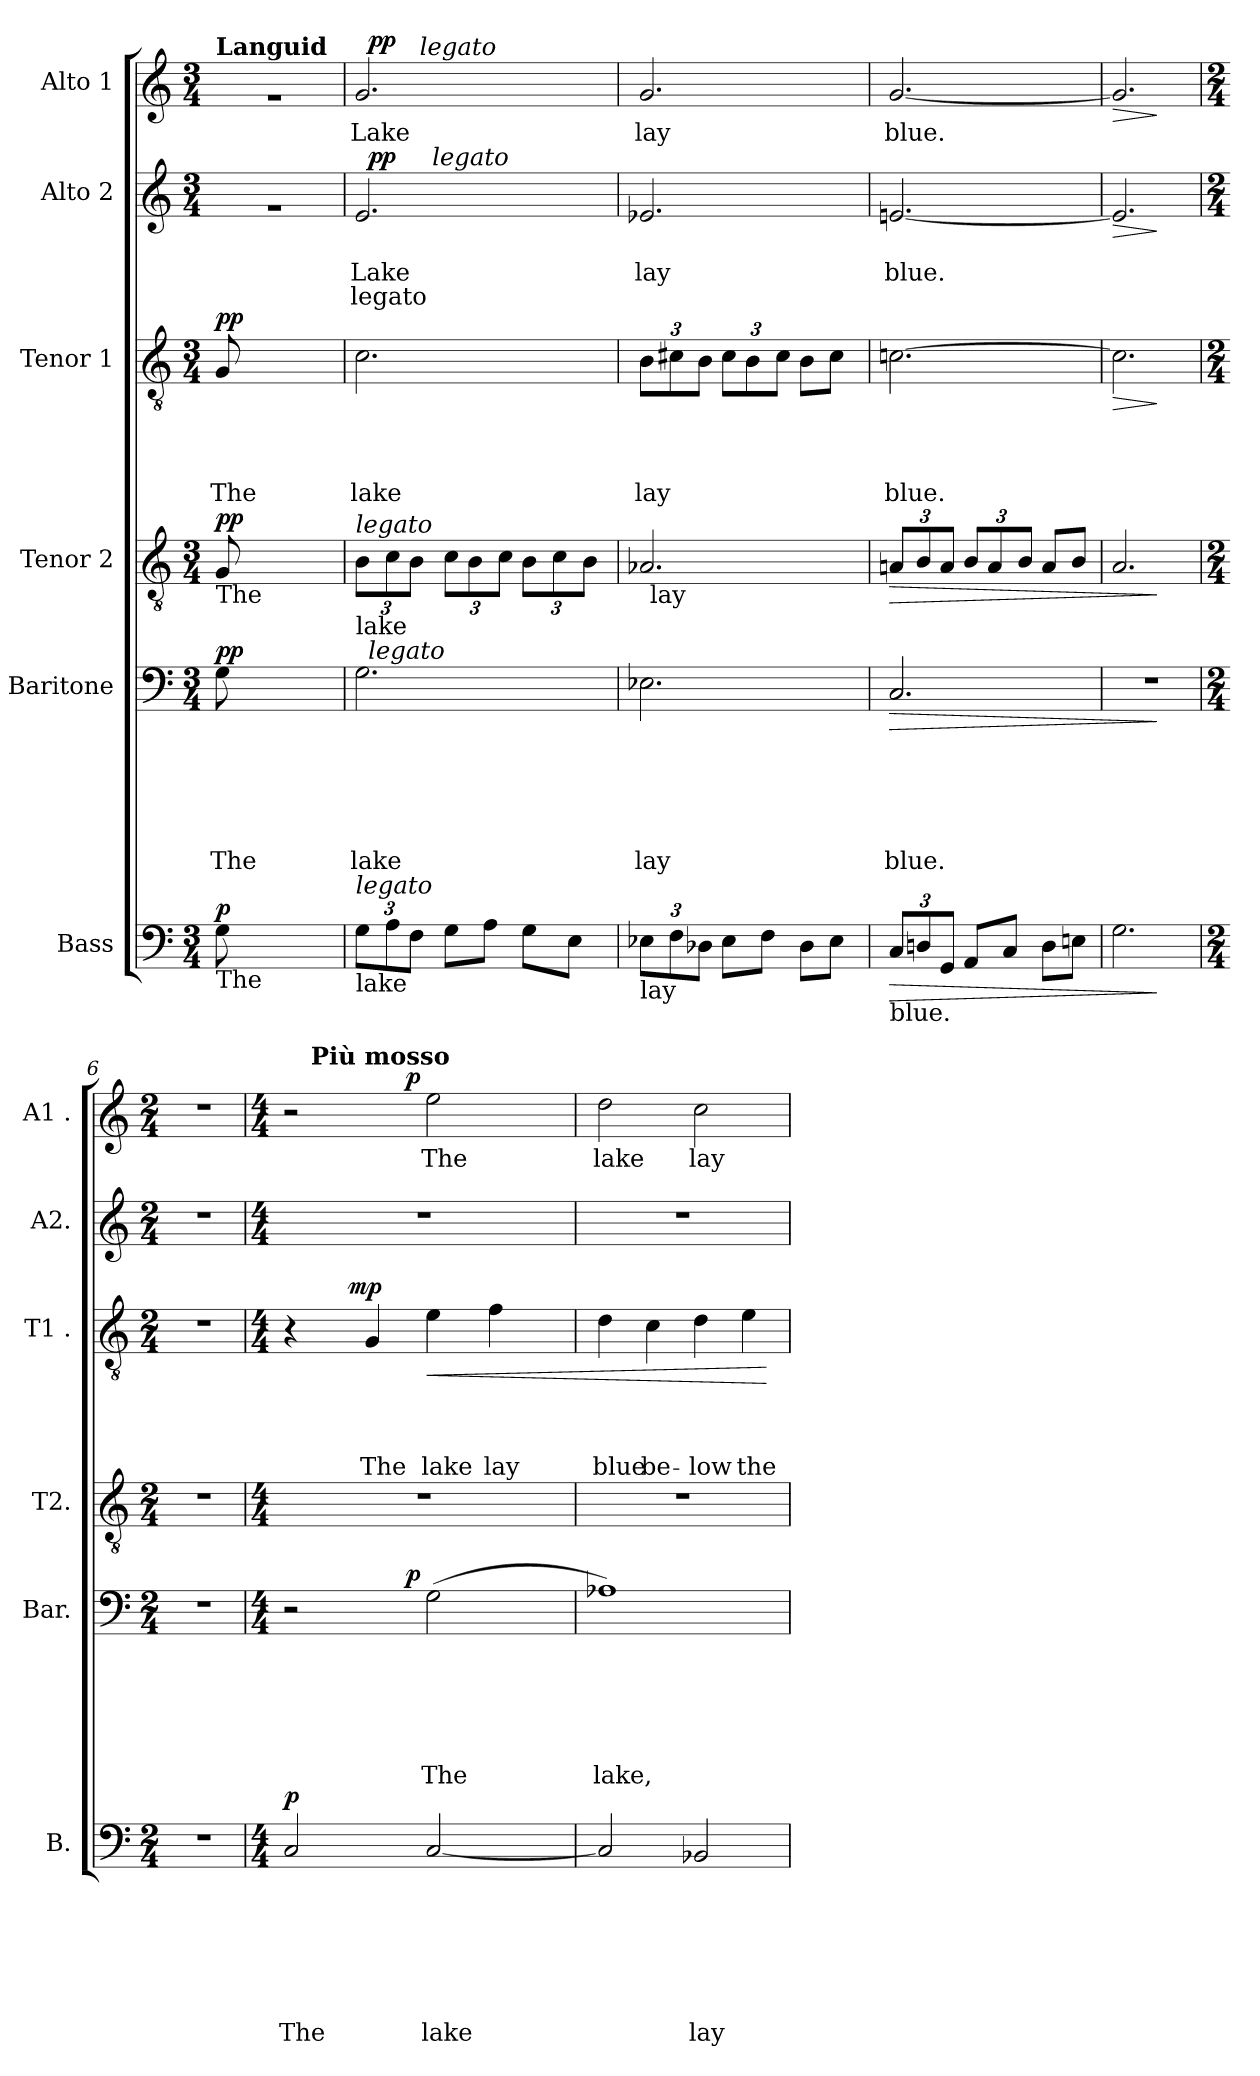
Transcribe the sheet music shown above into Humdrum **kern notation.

**kern	**text	**text	**text	**text	**text	**text	**text	**dynam	**kern	**text	**text	**text	**text	**text	**text	**dynam	**kern	**dynam	**kern	**text	**text	**text	**text	**dynam	**kern	**text	**text	**text	**dynam	**kern	**text	**dynam
*part6	*part6	*part6	*part6	*part6	*part6	*part6	*part6	*part6	*part5	*part5	*part5	*part5	*part5	*part5	*part5	*part5	*part4	*part4	*part3	*part3	*part3	*part3	*part3	*part3	*part2	*part2	*part2	*part2	*part2	*part1	*part1	*part1
*staff6	*staff6	*staff6	*staff6	*staff6	*staff6	*staff6	*staff6	*staff6	*staff5	*staff5	*staff5	*staff5	*staff5	*staff5	*staff5	*staff5	*staff4	*staff4	*staff3	*staff3	*staff3	*staff3	*staff3	*staff3	*staff2	*staff2	*staff2	*staff2	*staff2	*staff1	*staff1	*staff1
*I"Bass	*	*	*	*	*	*	*	*	*I"Baritone	*	*	*	*	*	*	*	*I"Tenor 2	*	*I"Tenor 1	*	*	*	*	*	*I"Alto 2	*	*	*	*	*I"Alto 1	*	*
*I'B.	*	*	*	*	*	*	*	*	*I'Bar.	*	*	*	*	*	*	*	*I'T2.	*	*I'T1 .	*	*	*	*	*	*I'A2.	*	*	*	*	*I'A1 .	*	*
*clefF4	*	*	*	*	*	*	*	*	*clefF4	*	*	*	*	*	*	*	*clefGv2	*	*clefGv2	*	*	*	*	*	*clefG2	*	*	*	*	*clefG2	*	*
*k[]	*	*	*	*	*	*	*	*	*k[]	*	*	*	*	*	*	*	*k[]	*	*k[]	*	*	*	*	*	*k[]	*	*	*	*	*k[]	*	*
*C:	*	*	*	*	*	*	*	*	*C:	*	*	*	*	*	*	*	*C:	*	*C:	*	*	*	*	*	*C:	*	*	*	*	*C:	*	*
*M3/4	*	*	*	*	*	*	*	*	*M3/4	*	*	*	*	*	*	*	*M3/4	*	*M3/4	*	*	*	*	*	*M3/4	*	*	*	*	*M3/4	*	*
*MM40	*	*	*	*	*	*	*	*	*MM40	*	*	*	*	*	*	*	*MM40	*	*MM40	*	*	*	*	*	*MM40	*	*	*	*	*MM40	*	*
=1	=1	=1	=1	=1	=1	=1	=1	=1	=1	=1	=1	=1	=1	=1	=1	=1	=1	=1	=1	=1	=1	=1	=1	=1	=1	=1	=1	=1	=1	=1	=1	=1
!	!	!	!	!	!	!	!	!	!	!	!	!	!	!	!	!	!	!	!	!	!	!	!	!	!	!	!	!	!	!LO:TX:a:B:t=Languid	!	!
!	!	!	!	!	!	!	!	!	!	!	!	!	!	!	!	!	!LO:TX:b:t=The	!	!	!	!	!	!	!	!	!	!	!	!	!	!	!
!LO:TX:b:t=The	!	!	!	!	!	!	!	!	!	!	!	!	!	!	!	!	!	!	!	!	!	!	!	!	!	!	!	!	!	!	!	!
!	!	!	!	!	!	!	!	!LO:DY:a	!	!	!	!	!	!	!LO:LY:b	!LO:DY:a	!	!LO:DY:a	!	!	!	!	!LO:LY:b	!LO:DY:a	!LO:N:vis=1	!	!	!	!	!LO:N:vis=1	!	!
8G\	.	.	.	.	.	.	.	p	8G\	.	.	.	.	.	The	pp	8G/	pp	8G/	.	.	.	The	pp	2.ra	.	.	.	.	2.ra	.	.
2ryy	.	.	.	.	.	.	.	.	2ryy	.	.	.	.	.	.	.	2ryy	.	2ryy	.	.	.	.	.	.	.	.	.	.	.	.	.
8ryy	.	.	.	.	.	.	.	.	8ryy	.	.	.	.	.	.	.	8ryy	.	8ryy	.	.	.	.	.	.	.	.	.	.	.	.	.
=2	=2	=2	=2	=2	=2	=2	=2	=2	=2	=2	=2	=2	=2	=2	=2	=2	=2	=2	=2	=2	=2	=2	=2	=2	=2	=2	=2	=2	=2	=2	=2	=2
*Xbrackettup	*	*	*	*	*	*	*	*	*	*	*	*	*	*	*	*	*	*	*	*	*	*	*	*	*	*	*	*	*	*	*	*
!	!	!	!	!	!	!	!	!	!	!	!	!	!	!	!	!	!LO:TX:a:i:t=legato	!	!	!	!	!	!	!	!	!	!	!	!	!	!	!
!	!	!	!	!	!	!	!	!	!	!	!	!	!	!	!	!	!LO:TX:b:t=lake	!	!	!	!	!	!	!	!	!	!	!	!	!	!	!
!LO:TX:a:i:t=legato	!	!	!	!	!	!	!	!	!	!	!	!	!	!	!	!	!	!	!	!	!	!	!	!	!	!	!	!	!	!	!	!
!LO:TX:b:t=lake	!	!	!	!	!	!	!	!	!	!	!	!	!	!	!	!	!	!	!	!	!	!	!	!	!	!	!	!	!	!	!	!
!	!	!	!	!	!	!	!	!	!	!	!	!	!	!	!LO:LY:b	!	!	!	!	!	!	!	!LO:LY:b	!	!	!	!LO:LY:b	!LO:LY:b	!	!	!LO:LY:b	!
*	*	*	*	*	*	*	*	*	*^	*	*	*	*	*	*	*	*	*	*	*	*	*	*	*	*^	*	*	*	*	*^	*	*
*	*	*	*	*	*	*	*	*	*	*	*	*	*	*	*	*	*	*	*	*	*	*	*	*	*	*	*^	*	*	*	*	*	*^	*	*
12G\L	.	.	.	.	.	.	.	.	2.G\	32ryy	.	.	.	.	.	lake	.	12B\L	.	2.c\	.	.	.	lake	.	2.e/	32ryy	8..ryy	.	Lake	legato	.	2.g/	32ryy	8.ryy	Lake	.
!	!	!	!	!	!	!	!	!	!	!LO:TX:a:i:t=legato	!	!	!	!	!	!	!	!	!	!	!	!	!	!	!	!	!	!	!	!	!	!	!	!	!	!	!
!	!	!	!	!	!	!	!	!	!	!	!	!	!	!	!	!	!	!	!	!	!	!	!	!	!	!	!	!	!	!	!	!LO:DY:a	!	!	!	!	!LO:DY:a
.	.	.	.	.	.	.	.	.	.	2ryy	.	.	.	.	.	.	.	.	.	.	.	.	.	.	.	.	2ryy	.	.	.	.	pp	.	2ryy	.	.	pp
12A\	.	.	.	.	.	.	.	.	.	.	.	.	.	.	.	.	.	12c\	.	.	.	.	.	.	.	.	.	.	.	.	.	.	.	.	.	.	.
12F\J	.	.	.	.	.	.	.	.	.	.	.	.	.	.	.	.	.	12B\J	.	.	.	.	.	.	.	.	.	.	.	.	.	.	.	.	.	.	.
!	!	!	!	!	!	!	!	!	!	!	!	!	!	!	!	!	!	!	!	!	!	!	!	!	!	!	!	!	!	!	!	!	!	!	!LO:TX:a:i:t=legato	!	!
.	.	.	.	.	.	.	.	.	.	.	.	.	.	.	.	.	.	.	.	.	.	.	.	.	.	.	.	.	.	.	.	.	.	.	2ryy	.	.
!	!	!	!	!	!	!	!	!	!	!	!	!	!	!	!	!	!	!	!	!	!	!	!	!	!	!	!	!LO:TX:a:i:t=legato	!	!	!	!	!	!	!	!	!
.	.	.	.	.	.	.	.	.	.	.	.	.	.	.	.	.	.	.	.	.	.	.	.	.	.	.	.	2ryy	.	.	.	.	.	.	.	.	.
*	*	*	*	*	*	*	*	*	*	*	*	*	*	*	*	*	*	*Xbrackettup	*	*	*	*	*	*	*	*	*	*	*	*	*	*	*	*	*	*	*
8G\L	.	.	.	.	.	.	.	.	.	.	.	.	.	.	.	.	.	12c\L	.	.	.	.	.	.	.	.	.	.	.	.	.	.	.	.	.	.	.
.	.	.	.	.	.	.	.	.	.	.	.	.	.	.	.	.	.	12B\	.	.	.	.	.	.	.	.	.	.	.	.	.	.	.	.	.	.	.
8A\J	.	.	.	.	.	.	.	.	.	.	.	.	.	.	.	.	.	.	.	.	.	.	.	.	.	.	.	.	.	.	.	.	.	.	.	.	.
.	.	.	.	.	.	.	.	.	.	.	.	.	.	.	.	.	.	12c\J	.	.	.	.	.	.	.	.	.	.	.	.	.	.	.	.	.	.	.
8G\L	.	.	.	.	.	.	.	.	.	.	.	.	.	.	.	.	.	12B\L	.	.	.	.	.	.	.	.	.	.	.	.	.	.	.	.	.	.	.
.	.	.	.	.	.	.	.	.	.	8..ryy	.	.	.	.	.	.	.	.	.	.	.	.	.	.	.	.	8..ryy	.	.	.	.	.	.	8..ryy	.	.	.
.	.	.	.	.	.	.	.	.	.	.	.	.	.	.	.	.	.	12c\	.	.	.	.	.	.	.	.	.	.	.	.	.	.	.	.	.	.	.
8E\J	.	.	.	.	.	.	.	.	.	.	.	.	.	.	.	.	.	.	.	.	.	.	.	.	.	.	.	.	.	.	.	.	.	.	.	.	.
.	.	.	.	.	.	.	.	.	.	.	.	.	.	.	.	.	.	12B\J	.	.	.	.	.	.	.	.	.	.	.	.	.	.	.	.	.	.	.
.	.	.	.	.	.	.	.	.	.	.	.	.	.	.	.	.	.	.	.	.	.	.	.	.	.	.	.	.	.	.	.	.	.	.	16ryy	.	.
.	.	.	.	.	.	.	.	.	.	.	.	.	.	.	.	.	.	.	.	.	.	.	.	.	.	.	.	32ryy	.	.	.	.	.	.	.	.	.
=3	=3	=3	=3	=3	=3	=3	=3	=3	=3	=3	=3	=3	=3	=3	=3	=3	=3	=3	=3	=3	=3	=3	=3	=3	=3	=3	=3	=3	=3	=3	=3	=3	=3	=3	=3	=3	=3
!	!	!	!	!	!	!	!	!	!	!	!	!	!	!	!	!LO:LY:b	!	!	!	!	!	!	!	!	!	!	!	!	!	!	!	!	!	!	!	!	!
*	*	*	*	*	*	*	*	*	*	*	*	*	*	*	*	*	*	*	*	*	*	*	*	*	*	*v	*v	*v	*	*	*	*	*	*	*	*	*
*	*	*	*	*	*	*	*	*	*v	*v	*	*	*	*	*	*	*	*	*	*	*	*	*	*	*	*	*	*	*	*	*v	*v	*v	*	*
*	*	*	*	*	*	*	*	*	*	*	*	*	*	*	*	*	*	*	*Xbrackettup	*	*	*	*	*	*	*	*	*	*	*	*	*
*	*	*	*	*	*	*	*	*	*^	*	*	*	*	*	*	*	*	*	*	*	*	*	*	*	*^	*	*	*	*	*^	*	*
*	*	*	*	*	*	*	*	*	*	*	*	*	*	*	*	*	*	*	*	*	*	*	*	*	*	*	*^	*	*	*	*	*	*^	*	*
!LO:TX:b:t=lay	!	!	!	!	!	!	!	!	!	!	!	!	!	!	!	!	!	!	!	!	!	!	!	!	!	!	!	!	!	!	!	!	!	!	!	!	!
!	!	!	!	!	!	!	!	!	!	!	!	!	!	!	!	!	!	!	!	!	!	!	!	!LO:LY:b	!	!	!	!	!	!LO:LY:b	!	!	!	!	!	!LO:LY:b	!
*	*	*	*	*	*	*	*	*	*	*	*	*	*	*	*	*	*	*	*	*	*	*	*	*	*	*v	*v	*v	*	*	*	*	*	*	*	*	*
*	*	*	*	*	*	*	*	*	*v	*v	*	*	*	*	*	*	*	*^	*	*	*	*	*	*	*	*	*	*	*	*	*v	*v	*v	*	*
12E-X\L	.	.	.	.	.	.	.	.	2.E-X\	.	.	.	.	.	lay	.	2.A-X/	48ryy	.	12B\L	.	.	.	lay	.	2.e-X/	.	lay	.	.	2.g/	lay	.
!	!	!	!	!	!	!	!	!	!	!	!	!	!	!	!	!	!	!LO:TX:b:t=lay	!	!	!	!	!	!	!	!	!	!	!	!	!	!	!
.	.	.	.	.	.	.	.	.	.	.	.	.	.	.	.	.	.	3%2ryy	.	.	.	.	.	.	.	.	.	.	.	.	.	.	.
12F\	.	.	.	.	.	.	.	.	.	.	.	.	.	.	.	.	.	.	.	12c#X\	.	.	.	.	.	.	.	.	.	.	.	.	.
12D-X\J	.	.	.	.	.	.	.	.	.	.	.	.	.	.	.	.	.	.	.	12B\J	.	.	.	.	.	.	.	.	.	.	.	.	.
8E-\L	.	.	.	.	.	.	.	.	.	.	.	.	.	.	.	.	.	.	.	12c#\L	.	.	.	.	.	.	.	.	.	.	.	.	.
.	.	.	.	.	.	.	.	.	.	.	.	.	.	.	.	.	.	.	.	12B\	.	.	.	.	.	.	.	.	.	.	.	.	.
8F\J	.	.	.	.	.	.	.	.	.	.	.	.	.	.	.	.	.	.	.	.	.	.	.	.	.	.	.	.	.	.	.	.	.
.	.	.	.	.	.	.	.	.	.	.	.	.	.	.	.	.	.	.	.	12c#\J	.	.	.	.	.	.	.	.	.	.	.	.	.
8D-\L	.	.	.	.	.	.	.	.	.	.	.	.	.	.	.	.	.	.	.	8B\L	.	.	.	.	.	.	.	.	.	.	.	.	.
8E-\J	.	.	.	.	.	.	.	.	.	.	.	.	.	.	.	.	.	.	.	8c#\J	.	.	.	.	.	.	.	.	.	.	.	.	.
.	.	.	.	.	.	.	.	.	.	.	.	.	.	.	.	.	.	24.ryy	.	.	.	.	.	.	.	.	.	.	.	.	.	.	.
=4	=4	=4	=4	=4	=4	=4	=4	=4	=4	=4	=4	=4	=4	=4	=4	=4	=4	=4	=4	=4	=4	=4	=4	=4	=4	=4	=4	=4	=4	=4	=4	=4	=4
!	!	!	!	!	!	!	!	!	!	!	!	!	!	!	!	!	!LO:TX:b:t=blue.	!	!	!	!	!	!	!	!	!	!	!	!	!	!	!	!
!LO:TX:b:t=blue.	!	!	!	!	!	!	!	!	!	!	!	!	!	!	!	!	!	!	!	!	!	!	!	!	!	!	!	!	!	!	!	!	!
!	!	!	!	!	!	!	!	!LO:HP:b	!	!	!	!	!	!	!LO:LY:b	!LO:HP:b	!	!	!LO:HP:b	!	!	!	!	!LO:LY:b	!	!	!	!LO:LY:b	!	!	!	!LO:LY:b	!
*	*	*	*	*	*	*	*	*	*	*	*	*	*	*	*	*	*v	*v	*	*	*	*	*	*	*	*	*	*	*	*	*	*	*
12C/L	.	.	.	.	.	.	.	>	2.C/	.	.	.	.	.	blue.	>	12An/L	>	[>2.cn\	.	.	.	blue.	.	[<2.en/	.	blue.	.	.	[<2.g/	blue.	.
12Dn/	.	.	.	.	.	.	.	.	.	.	.	.	.	.	.	.	12B/	.	.	.	.	.	.	.	.	.	.	.	.	.	.	.
12GG/J	.	.	.	.	.	.	.	.	.	.	.	.	.	.	.	.	12A/J	.	.	.	.	.	.	.	.	.	.	.	.	.	.	.
8AA/L	.	.	.	.	.	.	.	.	.	.	.	.	.	.	.	.	12B/L	.	.	.	.	.	.	.	.	.	.	.	.	.	.	.
.	.	.	.	.	.	.	.	.	.	.	.	.	.	.	.	.	12A/	.	.	.	.	.	.	.	.	.	.	.	.	.	.	.
8C/J	.	.	.	.	.	.	.	.	.	.	.	.	.	.	.	.	.	.	.	.	.	.	.	.	.	.	.	.	.	.	.	.
.	.	.	.	.	.	.	.	.	.	.	.	.	.	.	.	.	12B/J	.	.	.	.	.	.	.	.	.	.	.	.	.	.	.
8D\L	.	.	.	.	.	.	.	.	.	.	.	.	.	.	.	.	8A/L	.	.	.	.	.	.	.	.	.	.	.	.	.	.	.
8En\J	.	.	.	.	.	.	.	.	.	.	.	.	.	.	.	.	8B/J	.	.	.	.	.	.	.	.	.	.	.	.	.	.	.
=5	=5	=5	=5	=5	=5	=5	=5	=5	=5	=5	=5	=5	=5	=5	=5	=5	=5	=5	=5	=5	=5	=5	=5	=5	=5	=5	=5	=5	=5	=5	=5	=5
!	!	!	!	!	!	!	!	!	!LO:N:vis=1	!	!	!	!	!	!	!	!	!	!	!	!	!	!	!LO:HP:b	!	!	!	!	!LO:HP:b	!	!	!LO:HP:b
2.G\	.	.	.	.	.	.	.	.	2.r	.	.	.	.	.	.	.	2.A/	.	2.c\]	.	.	.	.	>	2.e/]	.	.	.	>	2.g/]	.	>
.	.	.	.	.	.	.	.	]	.	.	.	.	.	.	.	]	.	]	.	.	.	.	.	]	.	.	.	.	]	.	.	]
=6	=6	=6	=6	=6	=6	=6	=6	=6	=6	=6	=6	=6	=6	=6	=6	=6	=6	=6	=6	=6	=6	=6	=6	=6	=6	=6	=6	=6	=6	=6	=6	=6
*M2/4	*	*	*	*	*	*	*	*	*M2/4	*	*	*	*	*	*	*	*M2/4	*	*M2/4	*	*	*	*	*	*M2/4	*	*	*	*	*M2/4	*	*
!LO:N:vis=1	!	!	!	!	!	!	!	!	!LO:N:vis=1	!	!	!	!	!	!	!	!LO:N:vis=1	!	!LO:N:vis=1	!	!	!	!	!	!LO:N:vis=1	!	!	!	!	!LO:N:vis=1	!	!
2r	.	.	.	.	.	.	.	.	2r	.	.	.	.	.	.	.	2r	.	2r	.	.	.	.	.	2r	.	.	.	.	2r	.	.
!!LO:LB:g=z
=7	=7	=7	=7	=7	=7	=7	=7	=7	=7	=7	=7	=7	=7	=7	=7	=7	=7	=7	=7	=7	=7	=7	=7	=7	=7	=7	=7	=7	=7	=7	=7	=7
*M4/4	*	*	*	*	*	*	*	*	*M4/4	*	*	*	*	*	*	*	*M4/4	*	*M4/4	*	*	*	*	*	*M4/4	*	*	*	*	*M4/4	*	*
*	*	*	*	*	*	*	*	*	*	*	*	*	*	*	*	*	*	*	*	*	*	*	*	*	*	*	*	*	*	*MM90	*	*
!	!	!	!	!	!	!	!	!	!	!	!	!	!	!	!	!	!	!	!	!	!	!	!	!	!	!	!	!	!	!LO:TX:a:B:t=A	!	!
!	!	!	!	!	!	!	!LO:LY:b	!LO:DY:a	!	!	!	!	!	!	!	!	!	!	!	!	!	!	!	!	!	!	!	!	!	!	!	!
*	*	*	*	*	*	*	*	*	*^	*	*	*	*	*	*	*	*	*	*^	*	*	*	*	*	*	*	*	*	*	*^	*	*
*	*	*	*	*	*	*	*	*	*	*	*	*	*	*	*	*	*	*	*	*	*	*	*	*	*	*	*	*	*	*	*	*	*^	*	*
2C/	.	.	.	.	.	.	The	p	2r	4..ryy	.	.	.	.	.	.	.	1r	.	4r	6ryy	.	.	.	.	.	1r	.	.	.	.	2r	4..ryy	16.ryy	.	.
!	!	!	!	!	!	!	!	!	!	!	!	!	!	!	!	!	!	!	!	!	!	!	!	!	!	!	!	!	!	!	!	!	!	!LO:TX:a:B:t=Più mosso	!	!
.	.	.	.	.	.	.	.	.	.	.	.	.	.	.	.	.	.	.	.	.	.	.	.	.	.	.	.	.	.	.	.	.	.	2ryy	.	.
.	.	.	.	.	.	.	.	.	.	.	.	.	.	.	.	.	.	.	.	.	24ryy	.	.	.	.	.	.	.	.	.	.	.	.	.	.	.
!	!	!	!	!	!	!	!	!	!	!	!	!	!	!	!	!	!	!	!	!	!	!	!	!	!	!LO:DY:a	!	!	!	!	!	!	!	!	!	!
.	.	.	.	.	.	.	.	.	.	.	.	.	.	.	.	.	.	.	.	.	3%2ryy	.	.	.	.	mp	.	.	.	.	.	.	.	.	.	.
!	!	!	!	!	!	!	!	!	!	!	!	!	!	!	!	!	!	!	!	!	!	!	!	!	!LO:LY:b	!	!	!	!	!	!	!	!	!	!	!
.	.	.	.	.	.	.	.	.	.	.	.	.	.	.	.	.	.	.	.	4G/	.	.	.	.	The	.	.	.	.	.	.	.	.	.	.	.
!	!	!	!	!	!	!	!	!	!	!	!	!	!	!	!	!	!LO:DY:a	!	!	!	!	!	!	!	!	!	!	!	!	!	!	!	!	!	!	!LO:DY:a
.	.	.	.	.	.	.	.	.	.	2ryy	.	.	.	.	.	.	p	.	.	.	.	.	.	.	.	.	.	.	.	.	.	.	2ryy	.	.	p
!	!	!	!	!	!	!	!LO:LY:b	!	!	!	!	!	!	!	!	!LO:LY:b	!	!	!	!	!	!	!	!	!LO:LY:b	!LO:HP:b	!	!	!	!	!	!	!	!	!LO:LY:b	!
[<2C/	.	.	.	.	.	.	lake	.	(>2G\	.	.	.	.	.	.	The	.	.	.	4e\	.	.	.	.	lake	<	.	.	.	.	.	2ee\	.	.	The	.
.	.	.	.	.	.	.	.	.	.	.	.	.	.	.	.	.	.	.	.	.	.	.	.	.	.	.	.	.	.	.	.	.	.	4ryy	.	.
!	!	!	!	!	!	!	!	!	!	!	!	!	!	!	!	!	!	!	!	!	!	!	!	!	!LO:LY:b	!	!	!	!	!	!	!	!	!	!	!
.	.	.	.	.	.	.	.	.	.	.	.	.	.	.	.	.	.	.	.	4f\	.	.	.	.	lay	.	.	.	.	.	.	.	.	.	.	.
.	.	.	.	.	.	.	.	.	.	.	.	.	.	.	.	.	.	.	.	.	.	.	.	.	.	.	.	.	.	.	.	.	.	8ryy	.	.
.	.	.	.	.	.	.	.	.	.	.	.	.	.	.	.	.	.	.	.	.	12.ryy	.	.	.	.	.	.	.	.	.	.	.	.	.	.	.
.	.	.	.	.	.	.	.	.	.	16ryy	.	.	.	.	.	.	.	.	.	.	.	.	.	.	.	.	.	.	.	.	.	.	16ryy	.	.	.
.	.	.	.	.	.	.	.	.	.	.	.	.	.	.	.	.	.	.	.	.	.	.	.	.	.	.	.	.	.	.	.	.	.	32ryy	.	.
=8	=8	=8	=8	=8	=8	=8	=8	=8	=8	=8	=8	=8	=8	=8	=8	=8	=8	=8	=8	=8	=8	=8	=8	=8	=8	=8	=8	=8	=8	=8	=8	=8	=8	=8	=8	=8
!	!	!	!	!	!	!	!	!	!	!	!	!	!	!	!	!LO:LY:b	!	!	!	!	!	!	!	!	!LO:LY:b	!	!	!	!	!	!	!	!	!	!LO:LY:b	!
*	*	*	*	*	*	*	*	*	*v	*v	*	*	*	*	*	*	*	*	*	*v	*v	*	*	*	*	*	*	*	*	*	*	*v	*v	*v	*	*
2C/]	.	.	.	.	.	.	.	.	1A-X)	.	.	.	.	.	lake,	.	1r	.	4d\	.	.	.	blue	.	1r	.	.	.	.	2dd\	lake	.
!	!	!	!	!	!	!	!	!	!	!	!	!	!	!	!	!	!	!	!	!	!	!	!LO:LY:b	!	!	!	!	!	!	!	!	!
.	.	.	.	.	.	.	.	.	.	.	.	.	.	.	.	.	.	.	4c\	.	.	.	be-	.	.	.	.	.	.	.	.	.
!	!	!	!	!	!	!	!LO:LY:b	!	!	!	!	!	!	!	!	!	!	!	!	!	!	!	!LO:LY:b:rj	!	!	!	!	!	!	!	!LO:LY:b	!
2BB-X/	.	.	.	.	.	.	lay	.	.	.	.	.	.	.	.	.	.	.	4d\	.	.	.	-low	.	.	.	.	.	.	2cc\	lay	.
!	!	!	!	!	!	!	!	!	!	!	!	!	!	!	!	!	!	!	!	!	!	!	!LO:LY:b	!	!	!	!	!	!	!	!	!
.	.	.	.	.	.	.	.	.	.	.	.	.	.	.	.	.	.	.	4e\	.	.	.	the	.	.	.	.	.	.	.	.	.
.	.	.	.	.	.	.	.	.	.	.	.	.	.	.	.	.	.	.	.	.	.	.	.	[	.	.	.	.	.	.	.	.
=	=	=	=	=	=	=	=	=	=	=	=	=	=	=	=	=	=	=	=	=	=	=	=	=	=	=	=	=	=	=	=	=
*-	*-	*-	*-	*-	*-	*-	*-	*-	*-	*-	*-	*-	*-	*-	*-	*-	*-	*-	*-	*-	*-	*-	*-	*-	*-	*-	*-	*-	*-	*-	*-	*-
